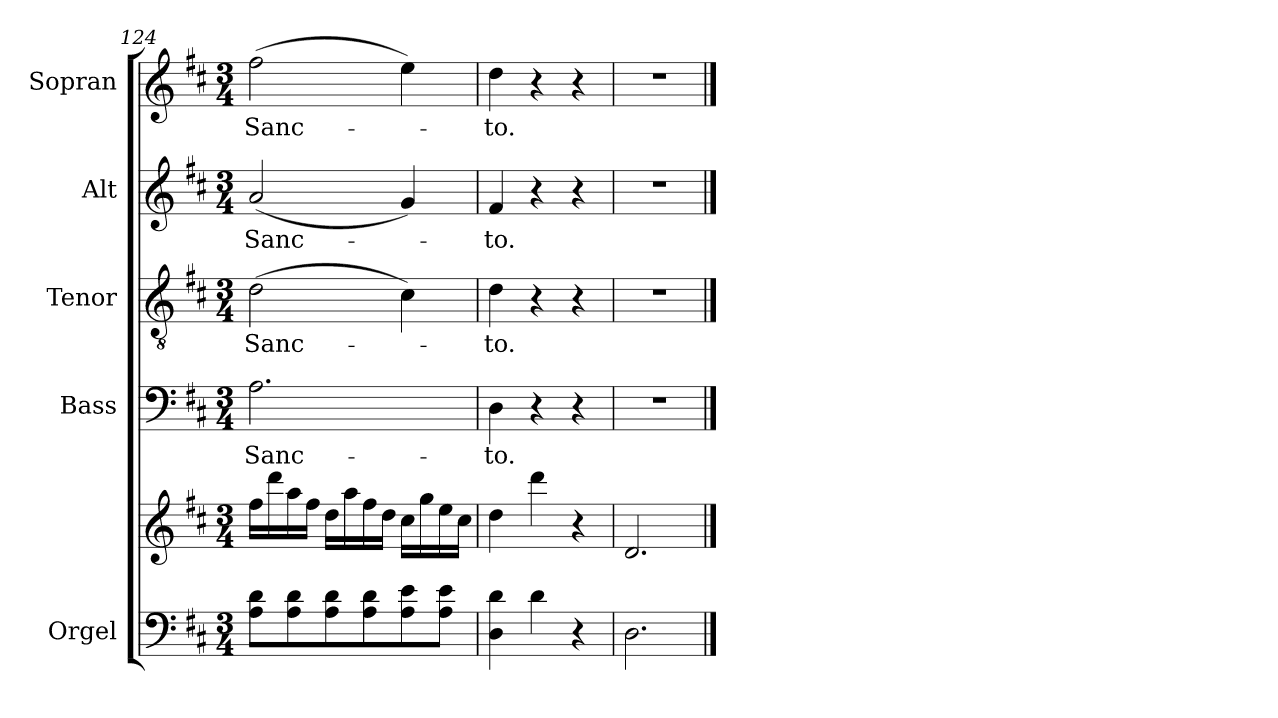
**kern	**kern	**kern	**text	**kern	**text	**kern	**text	**kern	**text
*part5	*part5	*part4	*part4	*part3	*part3	*part2	*part2	*part1	*part1
*staff6	*staff5	*staff4	*staff4	*staff3	*staff3	*staff2	*staff2	*staff1	*staff1
*I"Orgel	*	*I"Bass	*	*I"Tenor	*	*I"Alt	*	*I"Sopran	*
*I'Org.	*	*I'B.	*	*I'T.	*	*I'A.	*	*I'S.	*
*clefF4	*clefG2	*clefF4	*	*clefGv2	*	*clefG2	*	*clefG2	*
*k[f#c#]	*k[f#c#]	*k[f#c#]	*	*k[f#c#]	*	*k[f#c#]	*	*k[f#c#]	*
*D:	*D:	*D:	*	*D:	*	*D:	*	*D:	*
*M3/4	*M3/4	*M3/4	*	*M3/4	*	*M3/4	*	*M3/4	*
=124	=124	=124	=124	=124	=124	=124	=124	=124	=124
!	!	!	!LO:LY:b	!	!LO:LY:b	!	!LO:LY:b	!	!LO:LY:b
8A\ 8d\L	16ff#\LL	2.A\	Sanc-	(>2d\	Sanc-	(<2a/	Sanc-	(>2ff#\	Sanc-
.	16ddd\	.	.	.	.	.	.	.	.
8A\ 8d\	16aa\	.	.	.	.	.	.	.	.
.	16ff#\JJ	.	.	.	.	.	.	.	.
8A\ 8d\	16dd\LL	.	.	.	.	.	.	.	.
.	16aa\	.	.	.	.	.	.	.	.
8A\ 8d\	16ff#\	.	.	.	.	.	.	.	.
.	16dd\JJ	.	.	.	.	.	.	.	.
8A\ 8e\	16cc#\LL	.	.	4c#\)	.	4g/)	.	4ee\)	.
.	16gg\	.	.	.	.	.	.	.	.
8A\ 8e\J	16ee\	.	.	.	.	.	.	.	.
.	16cc#\JJ	.	.	.	.	.	.	.	.
=125	=125	=125	=125	=125	=125	=125	=125	=125	=125
!	!	!	!LO:LY:b	!	!LO:LY:b	!	!LO:LY:b	!	!LO:LY:b
4D\ 4d\	4dd\	4D\	-to.	4d\	-to.	4f#/	-to.	4dd\	-to.
4d\	4ddd\	4r	.	4r	.	4r	.	4r	.
4r	4r	4r	.	4r	.	4r	.	4r	.
=126	=126	=126	=126	=126	=126	=126	=126	=126	=126
2.D\	2.d/	2.r	.	2.r	.	2.r	.	2.r	.
==	==	==	==	==	==	==	==	==	==
*-	*-	*-	*-	*-	*-	*-	*-	*-	*-
